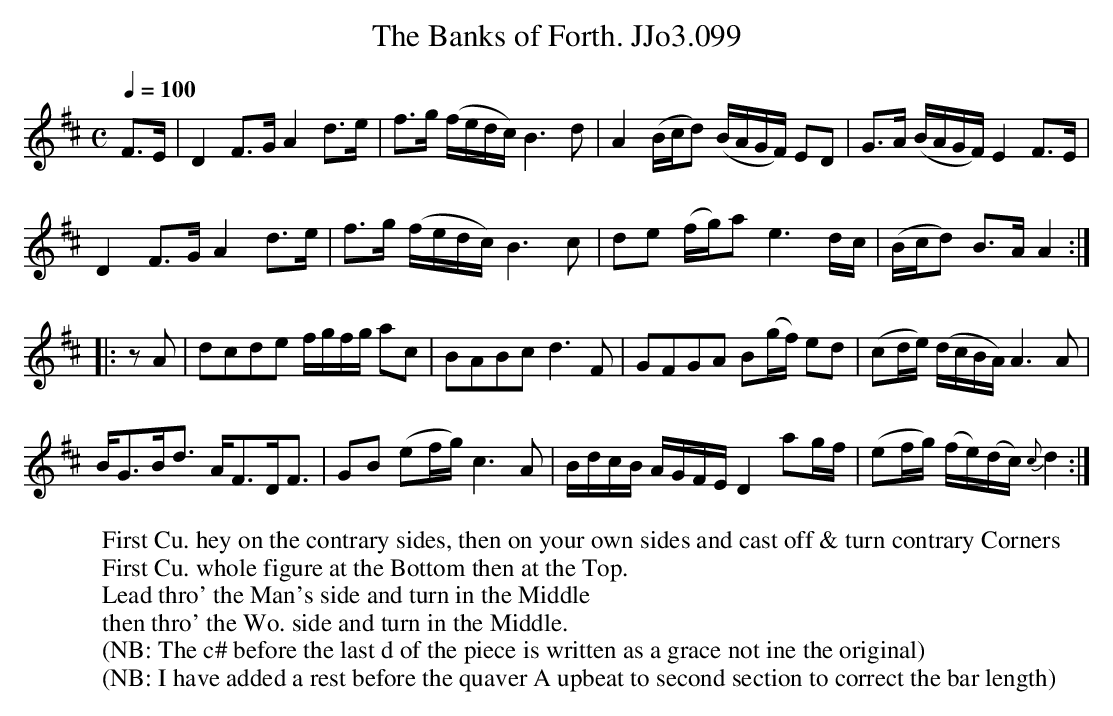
X:1
T:Banks of Forth. JJo3.099, The
M:C
L:1/8
Q:1/4=100
K:D
F>E | D2 F>G A2 d>e | f>g (f/e/d/c/) B3 d | A2 (B/c/d) (B/A/G/F/) ED |G>A (B/A/G/F/) E2 F>E |
D2 F>G A2 d>e | f>g (f/e/d/c/) B3 c | de (f/g/)a e3 d/c/ | (B/c/d) B>A A2 :|
|: zA |dcde f/g/f/g/ ac | BABc d3 F | GFGA B(g/f/) ed | (cd/e/) (d/c/B/A/) A3 A |
B<GB<d A<FD<F | GB (ef/g/) c3A | B/d/c/B/ A/G/F/E/D2 ag/f/ | (ef/g/) (f/e/)(d/c/) {c}d2 :|
W:First Cu. hey on the contrary sides, then on your own sides and cast off & turn contrary Corners
W:First Cu. whole figure at the Bottom then at the Top.
W:Lead thro' the Man's side and turn in the Middle
W:then thro' the Wo. side and turn in the Middle.
W:(NB: The c# before the last d of the piece is written as a grace not ine the original)
W:(NB: I have added a rest before the quaver A upbeat to second section to correct the bar length)
